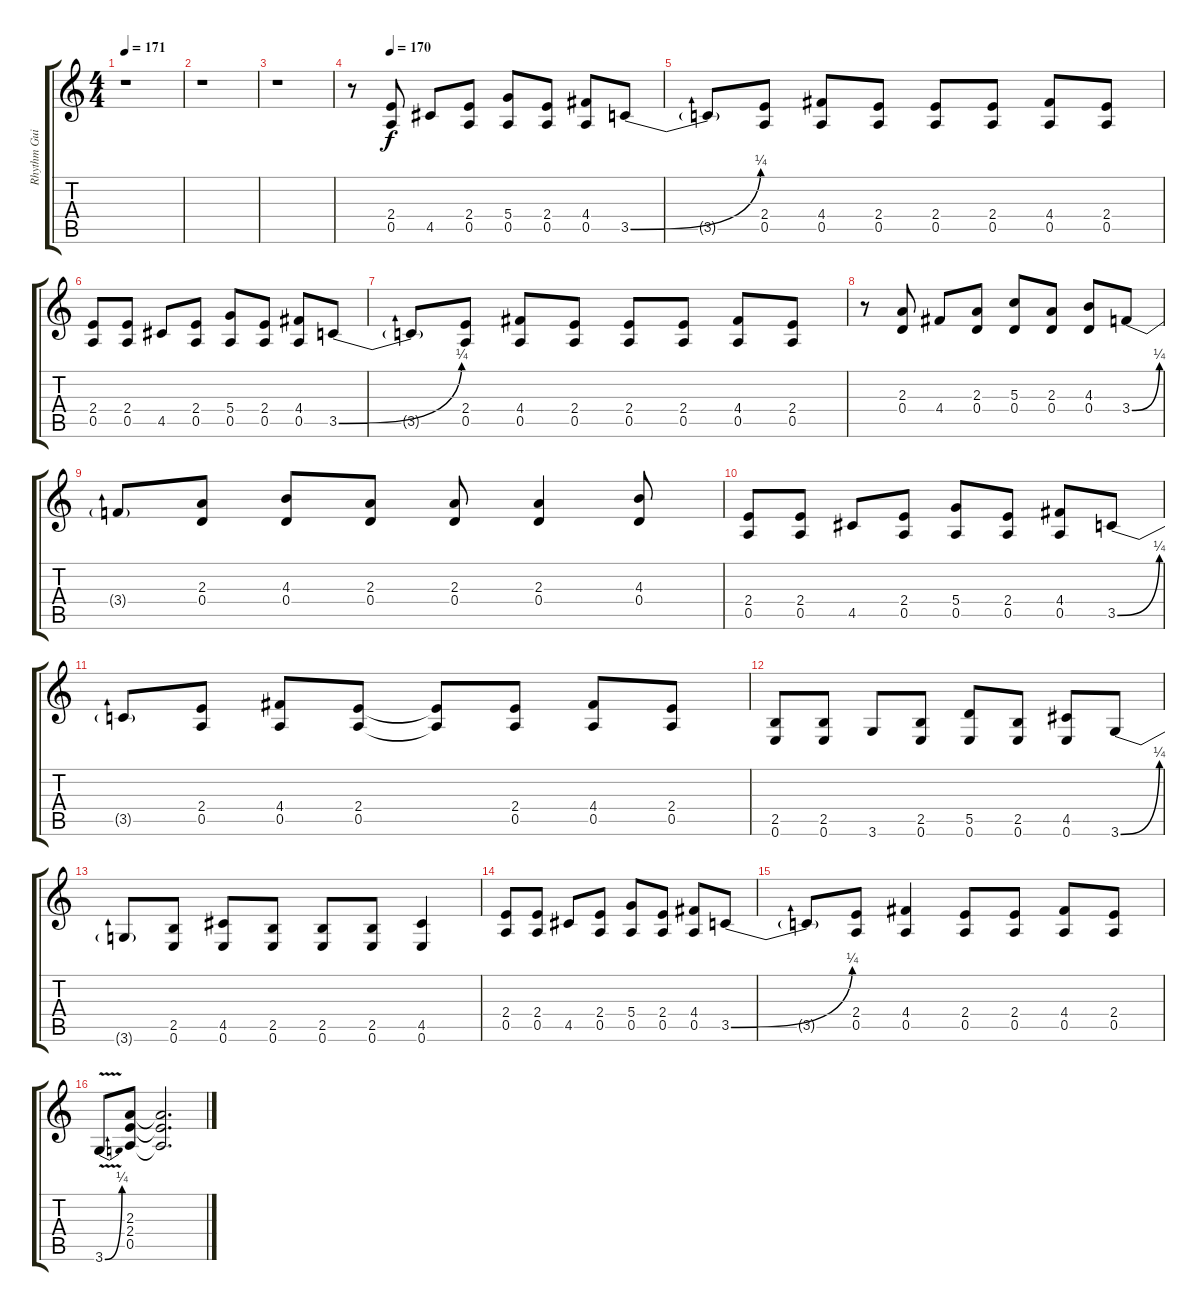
\track ("Rhythm Guitar" "Rhythm Gui") {instrument distortionguitar}
\staff {score tabs}
\tuning (E4 B3 G3 D3 A2 E2) {hide}
\ts (4 4)
\tempo 171
\tempo 90
\tempo 171
\clef g2
\ks c
r.1{dy f instrument distortionguitar} |
r.1 |
r.1 |
\tempo (170 0.125)
r.8 (2.4 0.5).8 4.5.8 (2.4 0.5).8 (5.4 0.5).8 (2.4 0.5).8 (4.4 0.5).8 3.5{be (bend 0 0 60 1)}.8 |
3.5{t}.8 (2.4 0.5).8 (4.4 0.5).8 (2.4 0.5).8 (2.4 0.5).8 (2.4 0.5).8 (4.4 0.5).8 (2.4 0.5).8 |
(2.4 0.5).8 (2.4 0.5).8 4.5.8 (2.4 0.5).8 (5.4 0.5).8 (2.4 0.5).8 (4.4 0.5).8 3.5{be (bend 0 0 60 1)}.8 |
3.5{t}.8 (2.4 0.5).8 (4.4 0.5).8 (2.4 0.5).8 (2.4 0.5).8 (2.4 0.5).8 (4.4 0.5).8 (2.4 0.5).8 |
r.8 (2.3 0.4).8 4.4.8 (2.3 0.4).8 (5.3 0.4).8 (2.3 0.4).8 (4.3 0.4).8 3.4{be (bend 0 0 60 1)}.8 |
3.4{t}.8 (2.3 0.4).8 (4.3 0.4).8 (2.3 0.4).8 (2.3 0.4).8 (2.3 0.4).4 (4.3 0.4).8 |
(2.4 0.5).8 (2.4 0.5).8 4.5.8 (2.4 0.5).8 (5.4 0.5).8 (2.4 0.5).8 (4.4 0.5).8 3.5{be (bend 0 0 60 1)}.8 |
3.5{t}.8 (2.4 0.5).8 (4.4 0.5).8 (2.4 0.5).8 (2.4{t} 0.5{t}).8 (2.4 0.5).8 (4.4 0.5).8 (2.4 0.5).8 |
(2.5 0.6).8 (2.5 0.6).8 3.6.8 (2.5 0.6).8 (5.5 0.6).8 (2.5 0.6).8 (4.5 0.6).8 3.6{be (bend 0 0 60 1)}.8 |
3.6{t}.8 (2.5 0.6).8 (4.5 0.6).8 (2.5 0.6).8 (2.5 0.6).8 (2.5 0.6).8 (4.5 0.6).4 |
(2.4 0.5).8 (2.4 0.5).8 4.5.8 (2.4 0.5).8 (5.4 0.5).8 (2.4 0.5).8 (4.4 0.5).8 3.5{be (bend 0 0 60 1)}.8 |
3.5{t}.8 (2.4 0.5).8 (4.4 0.5).4 (2.4 0.5).8 (2.4 0.5).8 (4.4 0.5).8 (2.4 0.5).8 |
3.6{be (bend 0 0 60 1) v}.8 (2.3 2.4 0.5).8 (2.3{t} 2.4{t} 0.5{t}).2{d}
